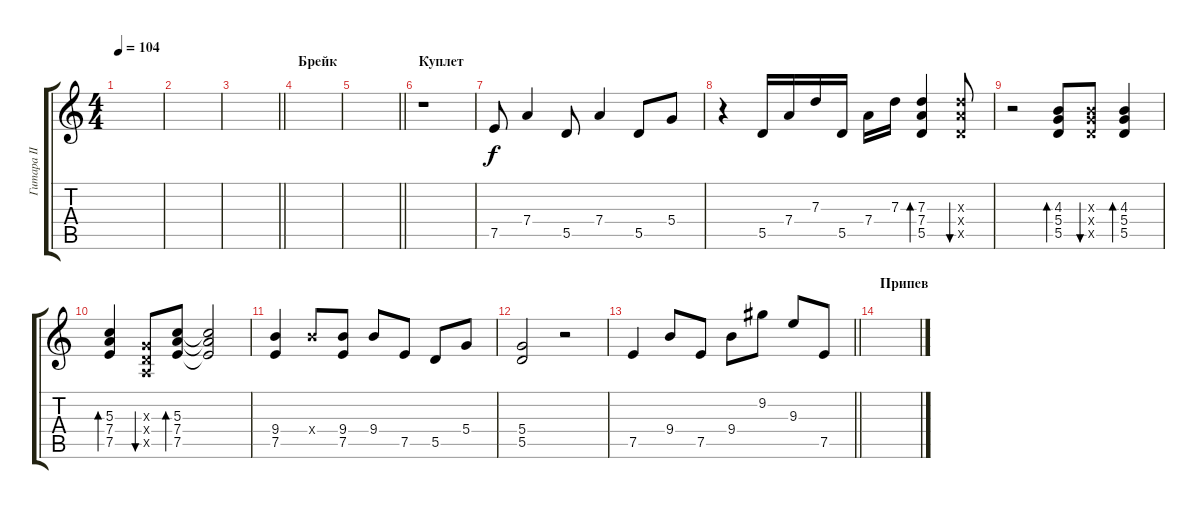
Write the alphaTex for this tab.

\track ("Гитара II" "Гитара II") {instrument electricguitarjazz}
\staff {score tabs}
\tuning (E4 B3 G3 D3 A2 E2) {hide}
\ts (4 4)
\tempo 104
\clef g2
\ks c
|
|
\barLineRight lightlight
|
\section ("" "Брейк")
|
\barLineRight lightlight
|
\section ("" "Куплет")
r.1 |
7.5.8 7.4.4 5.5.8 7.4.4 5.5.8 5.4.8 |
r.4 5.5.16 7.4.16 7.3.16 5.5.16 7.4.16 7.3.16 (7.3 7.4 5.5).4{bd 60} (7.3{x} 7.4{x} 5.5{x}).8{bu 60} |
r.2 (4.3 5.4 5.5).8{bd 60} (4.3{x} 5.4{x} 5.5{x}).8{bu 60} (4.3 5.4 5.5).4{bd 60} |
(5.3 7.4 7.5).4{bd 60} (0.3{x} 0.4{x} 0.5{x}).8{bu 60} (5.3 7.4 7.5).8{bd 60} (5.3{t} 7.4{t} 7.5{t}).2 |
(9.4 7.5).4 9.4{x}.8 (9.4 7.5).8 9.4.8 7.5.8 5.5.8 5.4.8 |
(5.4 5.5).2 r.2 |
\barLineRight lightlight
7.5.4 9.4.8 7.5.8 9.4.8 9.2.8 9.3.8 7.5.8 |
\section ("" "Припев")
